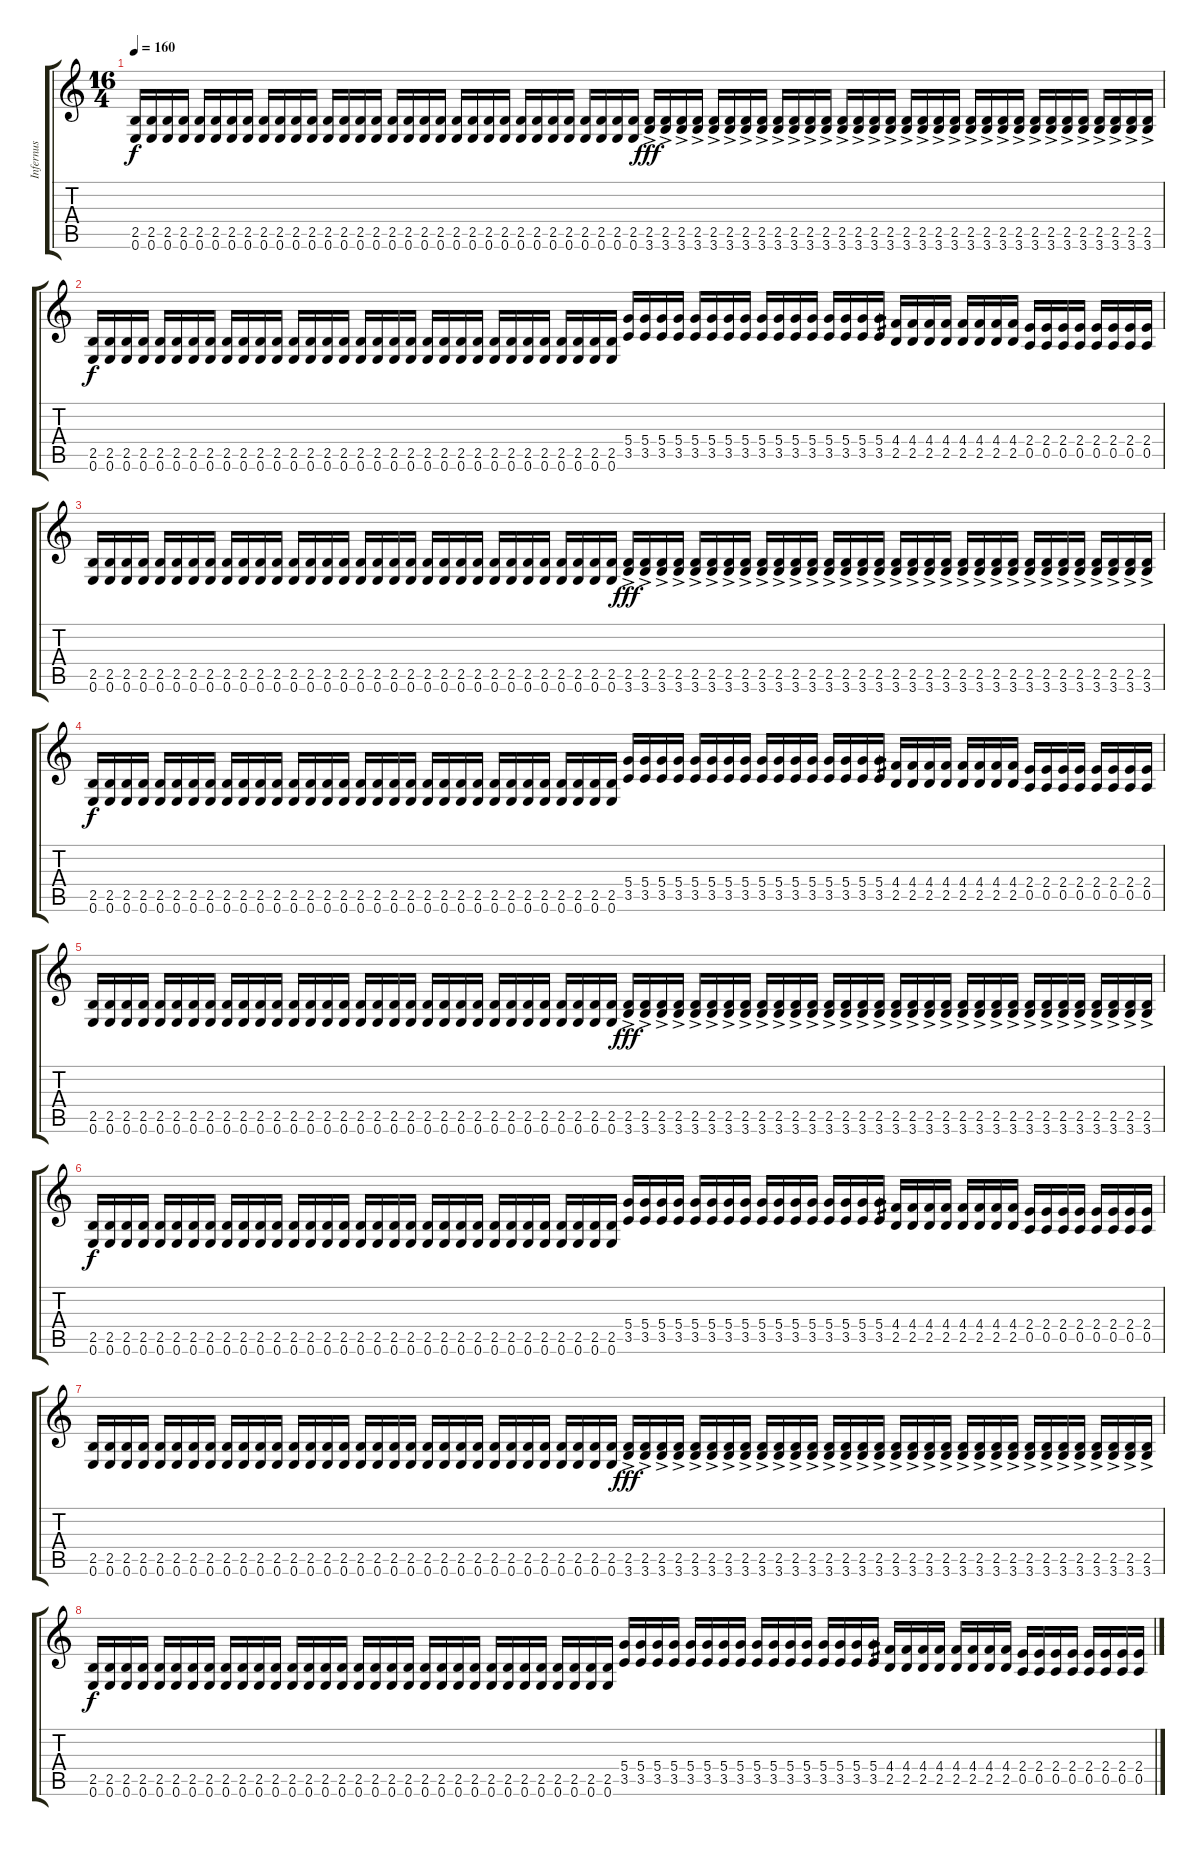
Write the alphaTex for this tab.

\track ("Infernus" "Infernus") {instrument distortionguitar}
\staff {score tabs}
\tuning (E4 B3 G3 D3 A2 E2) {hide}
\ts (16 4)
\tempo 160
\clef g2
\ks c
(2.5 0.6).16{dy f} (2.5 0.6).16 (2.5 0.6).16 (2.5 0.6).16 (2.5 0.6).16 (2.5 0.6).16 (2.5 0.6).16 (2.5 0.6).16 (2.5 0.6).16 (2.5 0.6).16 (2.5 0.6).16 (2.5 0.6).16 (2.5 0.6).16 (2.5 0.6).16 (2.5 0.6).16 (2.5 0.6).16 (2.5 0.6).16 (2.5 0.6).16 (2.5 0.6).16 (2.5 0.6).16 (2.5 0.6).16 (2.5 0.6).16 (2.5 0.6).16 (2.5 0.6).16 (2.5 0.6).16 (2.5 0.6).16 (2.5 0.6).16 (2.5 0.6).16 (2.5 0.6).16 (2.5 0.6).16 (2.5 0.6).16 (2.5 0.6).16 (2.5 3.6{ac}).16{dy fff} (2.5 3.6{ac}).16 (2.5 3.6{ac}).16 (2.5 3.6{ac}).16 (2.5 3.6{ac}).16 (2.5 3.6{ac}).16 (2.5 3.6{ac}).16 (2.5 3.6{ac}).16 (2.5 3.6{ac}).16 (2.5 3.6{ac}).16 (2.5 3.6{ac}).16 (2.5 3.6{ac}).16 (2.5 3.6{ac}).16 (2.5 3.6{ac}).16 (2.5 3.6{ac}).16 (2.5 3.6{ac}).16 (2.5 3.6{ac}).16 (2.5 3.6{ac}).16 (2.5 3.6{ac}).16 (2.5 3.6{ac}).16 (2.5 3.6{ac}).16 (2.5 3.6{ac}).16 (2.5 3.6{ac}).16 (2.5 3.6{ac}).16 (2.5 3.6{ac}).16 (2.5 3.6{ac}).16 (2.5 3.6{ac}).16 (2.5 3.6{ac}).16 (2.5 3.6{ac}).16 (2.5 3.6{ac}).16 (2.5 3.6{ac}).16 (2.5 3.6{ac}).16 |
(2.5 0.6).16{dy f} (2.5 0.6).16 (2.5 0.6).16 (2.5 0.6).16 (2.5 0.6).16 (2.5 0.6).16 (2.5 0.6).16 (2.5 0.6).16 (2.5 0.6).16 (2.5 0.6).16 (2.5 0.6).16 (2.5 0.6).16 (2.5 0.6).16 (2.5 0.6).16 (2.5 0.6).16 (2.5 0.6).16 (2.5 0.6).16 (2.5 0.6).16 (2.5 0.6).16 (2.5 0.6).16 (2.5 0.6).16 (2.5 0.6).16 (2.5 0.6).16 (2.5 0.6).16 (2.5 0.6).16 (2.5 0.6).16 (2.5 0.6).16 (2.5 0.6).16 (2.5 0.6).16 (2.5 0.6).16 (2.5 0.6).16 (2.5 0.6).16 (5.4 3.5).16 (5.4 3.5).16 (5.4 3.5).16 (5.4 3.5).16 (5.4 3.5).16 (5.4 3.5).16 (5.4 3.5).16 (5.4 3.5).16 (5.4 3.5).16 (5.4 3.5).16 (5.4 3.5).16 (5.4 3.5).16 (5.4 3.5).16 (5.4 3.5).16 (5.4 3.5).16 (5.4 3.5).16 (4.4 2.5).16 (4.4 2.5).16 (4.4 2.5).16 (4.4 2.5).16 (4.4 2.5).16 (4.4 2.5).16 (4.4 2.5).16 (4.4 2.5).16 (2.4 0.5).16 (2.4 0.5).16 (2.4 0.5).16 (2.4 0.5).16 (2.4 0.5).16 (2.4 0.5).16 (2.4 0.5).16 (2.4 0.5).16 |
(2.5 0.6).16 (2.5 0.6).16 (2.5 0.6).16 (2.5 0.6).16 (2.5 0.6).16 (2.5 0.6).16 (2.5 0.6).16 (2.5 0.6).16 (2.5 0.6).16 (2.5 0.6).16 (2.5 0.6).16 (2.5 0.6).16 (2.5 0.6).16 (2.5 0.6).16 (2.5 0.6).16 (2.5 0.6).16 (2.5 0.6).16 (2.5 0.6).16 (2.5 0.6).16 (2.5 0.6).16 (2.5 0.6).16 (2.5 0.6).16 (2.5 0.6).16 (2.5 0.6).16 (2.5 0.6).16 (2.5 0.6).16 (2.5 0.6).16 (2.5 0.6).16 (2.5 0.6).16 (2.5 0.6).16 (2.5 0.6).16 (2.5 0.6).16 (2.5 3.6{ac}).16{dy fff} (2.5 3.6{ac}).16 (2.5 3.6{ac}).16 (2.5 3.6{ac}).16 (2.5 3.6{ac}).16 (2.5 3.6{ac}).16 (2.5 3.6{ac}).16 (2.5 3.6{ac}).16 (2.5 3.6{ac}).16 (2.5 3.6{ac}).16 (2.5 3.6{ac}).16 (2.5 3.6{ac}).16 (2.5 3.6{ac}).16 (2.5 3.6{ac}).16 (2.5 3.6{ac}).16 (2.5 3.6{ac}).16 (2.5 3.6{ac}).16 (2.5 3.6{ac}).16 (2.5 3.6{ac}).16 (2.5 3.6{ac}).16 (2.5 3.6{ac}).16 (2.5 3.6{ac}).16 (2.5 3.6{ac}).16 (2.5 3.6{ac}).16 (2.5 3.6{ac}).16 (2.5 3.6{ac}).16 (2.5 3.6{ac}).16 (2.5 3.6{ac}).16 (2.5 3.6{ac}).16 (2.5 3.6{ac}).16 (2.5 3.6{ac}).16 (2.5 3.6{ac}).16 |
(2.5 0.6).16{dy f} (2.5 0.6).16 (2.5 0.6).16 (2.5 0.6).16 (2.5 0.6).16 (2.5 0.6).16 (2.5 0.6).16 (2.5 0.6).16 (2.5 0.6).16 (2.5 0.6).16 (2.5 0.6).16 (2.5 0.6).16 (2.5 0.6).16 (2.5 0.6).16 (2.5 0.6).16 (2.5 0.6).16 (2.5 0.6).16 (2.5 0.6).16 (2.5 0.6).16 (2.5 0.6).16 (2.5 0.6).16 (2.5 0.6).16 (2.5 0.6).16 (2.5 0.6).16 (2.5 0.6).16 (2.5 0.6).16 (2.5 0.6).16 (2.5 0.6).16 (2.5 0.6).16 (2.5 0.6).16 (2.5 0.6).16 (2.5 0.6).16 (5.4 3.5).16 (5.4 3.5).16 (5.4 3.5).16 (5.4 3.5).16 (5.4 3.5).16 (5.4 3.5).16 (5.4 3.5).16 (5.4 3.5).16 (5.4 3.5).16 (5.4 3.5).16 (5.4 3.5).16 (5.4 3.5).16 (5.4 3.5).16 (5.4 3.5).16 (5.4 3.5).16 (5.4 3.5).16 (4.4 2.5).16 (4.4 2.5).16 (4.4 2.5).16 (4.4 2.5).16 (4.4 2.5).16 (4.4 2.5).16 (4.4 2.5).16 (4.4 2.5).16 (2.4 0.5).16 (2.4 0.5).16 (2.4 0.5).16 (2.4 0.5).16 (2.4 0.5).16 (2.4 0.5).16 (2.4 0.5).16 (2.4 0.5).16 |
(2.5 0.6).16 (2.5 0.6).16 (2.5 0.6).16 (2.5 0.6).16 (2.5 0.6).16 (2.5 0.6).16 (2.5 0.6).16 (2.5 0.6).16 (2.5 0.6).16 (2.5 0.6).16 (2.5 0.6).16 (2.5 0.6).16 (2.5 0.6).16 (2.5 0.6).16 (2.5 0.6).16 (2.5 0.6).16 (2.5 0.6).16 (2.5 0.6).16 (2.5 0.6).16 (2.5 0.6).16 (2.5 0.6).16 (2.5 0.6).16 (2.5 0.6).16 (2.5 0.6).16 (2.5 0.6).16 (2.5 0.6).16 (2.5 0.6).16 (2.5 0.6).16 (2.5 0.6).16 (2.5 0.6).16 (2.5 0.6).16 (2.5 0.6).16 (2.5 3.6{ac}).16{dy fff} (2.5 3.6{ac}).16 (2.5 3.6{ac}).16 (2.5 3.6{ac}).16 (2.5 3.6{ac}).16 (2.5 3.6{ac}).16 (2.5 3.6{ac}).16 (2.5 3.6{ac}).16 (2.5 3.6{ac}).16 (2.5 3.6{ac}).16 (2.5 3.6{ac}).16 (2.5 3.6{ac}).16 (2.5 3.6{ac}).16 (2.5 3.6{ac}).16 (2.5 3.6{ac}).16 (2.5 3.6{ac}).16 (2.5 3.6{ac}).16 (2.5 3.6{ac}).16 (2.5 3.6{ac}).16 (2.5 3.6{ac}).16 (2.5 3.6{ac}).16 (2.5 3.6{ac}).16 (2.5 3.6{ac}).16 (2.5 3.6{ac}).16 (2.5 3.6{ac}).16 (2.5 3.6{ac}).16 (2.5 3.6{ac}).16 (2.5 3.6{ac}).16 (2.5 3.6{ac}).16 (2.5 3.6{ac}).16 (2.5 3.6{ac}).16 (2.5 3.6{ac}).16 |
(2.5 0.6).16{dy f} (2.5 0.6).16 (2.5 0.6).16 (2.5 0.6).16 (2.5 0.6).16 (2.5 0.6).16 (2.5 0.6).16 (2.5 0.6).16 (2.5 0.6).16 (2.5 0.6).16 (2.5 0.6).16 (2.5 0.6).16 (2.5 0.6).16 (2.5 0.6).16 (2.5 0.6).16 (2.5 0.6).16 (2.5 0.6).16 (2.5 0.6).16 (2.5 0.6).16 (2.5 0.6).16 (2.5 0.6).16 (2.5 0.6).16 (2.5 0.6).16 (2.5 0.6).16 (2.5 0.6).16 (2.5 0.6).16 (2.5 0.6).16 (2.5 0.6).16 (2.5 0.6).16 (2.5 0.6).16 (2.5 0.6).16 (2.5 0.6).16 (5.4 3.5).16 (5.4 3.5).16 (5.4 3.5).16 (5.4 3.5).16 (5.4 3.5).16 (5.4 3.5).16 (5.4 3.5).16 (5.4 3.5).16 (5.4 3.5).16 (5.4 3.5).16 (5.4 3.5).16 (5.4 3.5).16 (5.4 3.5).16 (5.4 3.5).16 (5.4 3.5).16 (5.4 3.5).16 (4.4 2.5).16 (4.4 2.5).16 (4.4 2.5).16 (4.4 2.5).16 (4.4 2.5).16 (4.4 2.5).16 (4.4 2.5).16 (4.4 2.5).16 (2.4 0.5).16 (2.4 0.5).16 (2.4 0.5).16 (2.4 0.5).16 (2.4 0.5).16 (2.4 0.5).16 (2.4 0.5).16 (2.4 0.5).16 |
(2.5 0.6).16 (2.5 0.6).16 (2.5 0.6).16 (2.5 0.6).16 (2.5 0.6).16 (2.5 0.6).16 (2.5 0.6).16 (2.5 0.6).16 (2.5 0.6).16 (2.5 0.6).16 (2.5 0.6).16 (2.5 0.6).16 (2.5 0.6).16 (2.5 0.6).16 (2.5 0.6).16 (2.5 0.6).16 (2.5 0.6).16 (2.5 0.6).16 (2.5 0.6).16 (2.5 0.6).16 (2.5 0.6).16 (2.5 0.6).16 (2.5 0.6).16 (2.5 0.6).16 (2.5 0.6).16 (2.5 0.6).16 (2.5 0.6).16 (2.5 0.6).16 (2.5 0.6).16 (2.5 0.6).16 (2.5 0.6).16 (2.5 0.6).16 (2.5 3.6{ac}).16{dy fff} (2.5 3.6{ac}).16 (2.5 3.6{ac}).16 (2.5 3.6{ac}).16 (2.5 3.6{ac}).16 (2.5 3.6{ac}).16 (2.5 3.6{ac}).16 (2.5 3.6{ac}).16 (2.5 3.6{ac}).16 (2.5 3.6{ac}).16 (2.5 3.6{ac}).16 (2.5 3.6{ac}).16 (2.5 3.6{ac}).16 (2.5 3.6{ac}).16 (2.5 3.6{ac}).16 (2.5 3.6{ac}).16 (2.5 3.6{ac}).16 (2.5 3.6{ac}).16 (2.5 3.6{ac}).16 (2.5 3.6{ac}).16 (2.5 3.6{ac}).16 (2.5 3.6{ac}).16 (2.5 3.6{ac}).16 (2.5 3.6{ac}).16 (2.5 3.6{ac}).16 (2.5 3.6{ac}).16 (2.5 3.6{ac}).16 (2.5 3.6{ac}).16 (2.5 3.6{ac}).16 (2.5 3.6{ac}).16 (2.5 3.6{ac}).16 (2.5 3.6{ac}).16 |
(2.5 0.6).16{dy f} (2.5 0.6).16 (2.5 0.6).16 (2.5 0.6).16 (2.5 0.6).16 (2.5 0.6).16 (2.5 0.6).16 (2.5 0.6).16 (2.5 0.6).16 (2.5 0.6).16 (2.5 0.6).16 (2.5 0.6).16 (2.5 0.6).16 (2.5 0.6).16 (2.5 0.6).16 (2.5 0.6).16 (2.5 0.6).16 (2.5 0.6).16 (2.5 0.6).16 (2.5 0.6).16 (2.5 0.6).16 (2.5 0.6).16 (2.5 0.6).16 (2.5 0.6).16 (2.5 0.6).16 (2.5 0.6).16 (2.5 0.6).16 (2.5 0.6).16 (2.5 0.6).16 (2.5 0.6).16 (2.5 0.6).16 (2.5 0.6).16 (5.4 3.5).16 (5.4 3.5).16 (5.4 3.5).16 (5.4 3.5).16 (5.4 3.5).16 (5.4 3.5).16 (5.4 3.5).16 (5.4 3.5).16 (5.4 3.5).16 (5.4 3.5).16 (5.4 3.5).16 (5.4 3.5).16 (5.4 3.5).16 (5.4 3.5).16 (5.4 3.5).16 (5.4 3.5).16 (4.4 2.5).16 (4.4 2.5).16 (4.4 2.5).16 (4.4 2.5).16 (4.4 2.5).16 (4.4 2.5).16 (4.4 2.5).16 (4.4 2.5).16 (2.4 0.5).16 (2.4 0.5).16 (2.4 0.5).16 (2.4 0.5).16 (2.4 0.5).16 (2.4 0.5).16 (2.4 0.5).16 (2.4 0.5).16
